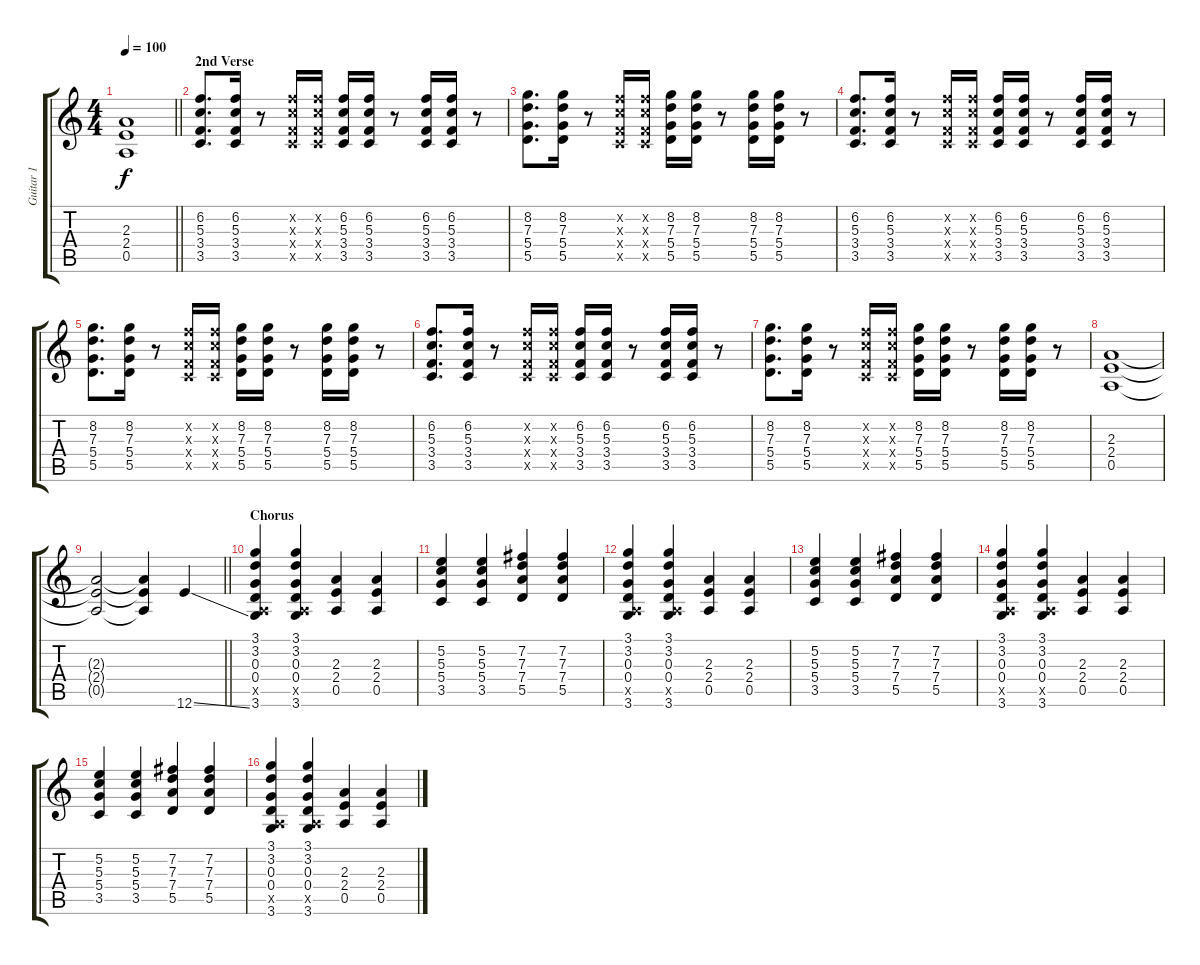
\track ("Guitar 1" "Guitar 1") {instrument overdrivenguitar}
\staff {score tabs}
\tuning (E4 B3 G3 D3 A2 E2) {hide}
\ts (4 4)
\tempo 100
\clef g2
\barLineRight lightlight
\ks c
(2.3{t} 2.4{t} 0.5{t}).1{dy f} |
\section ("" "2nd Verse")
(6.2 5.3 3.4 3.5).8{d} (6.2 5.3 3.4 3.5).16 r.8 (6.2{x} 5.3{x} 3.4{x} 3.5{x}).16 (6.2{x} 5.3{x} 3.4{x} 3.5{x}).16 (6.2 5.3 3.4 3.5).16 (6.2 5.3 3.4 3.5).16 r.8 (6.2 5.3 3.4 3.5).16 (6.2 5.3 3.4 3.5).16 r.8 |
(8.2 7.3 5.4 5.5).8{d} (8.2 7.3 5.4 5.5).16 r.8 (6.2{x} 5.3{x} 3.4{x} 3.5{x}).16 (6.2{x} 5.3{x} 3.4{x} 3.5{x}).16 (8.2 7.3 5.4 5.5).16 (8.2 7.3 5.4 5.5).16 r.8 (8.2 7.3 5.4 5.5).16 (8.2 7.3 5.4 5.5).16 r.8 |
(6.2 5.3 3.4 3.5).8{d} (6.2 5.3 3.4 3.5).16 r.8 (6.2{x} 5.3{x} 3.4{x} 3.5{x}).16 (6.2{x} 5.3{x} 3.4{x} 3.5{x}).16 (6.2 5.3 3.4 3.5).16 (6.2 5.3 3.4 3.5).16 r.8 (6.2 5.3 3.4 3.5).16 (6.2 5.3 3.4 3.5).16 r.8 |
(8.2 7.3 5.4 5.5).8{d} (8.2 7.3 5.4 5.5).16 r.8 (6.2{x} 5.3{x} 3.4{x} 3.5{x}).16 (6.2{x} 5.3{x} 3.4{x} 3.5{x}).16 (8.2 7.3 5.4 5.5).16 (8.2 7.3 5.4 5.5).16 r.8 (8.2 7.3 5.4 5.5).16 (8.2 7.3 5.4 5.5).16 r.8 |
(6.2 5.3 3.4 3.5).8{d} (6.2 5.3 3.4 3.5).16 r.8 (6.2{x} 5.3{x} 3.4{x} 3.5{x}).16 (6.2{x} 5.3{x} 3.4{x} 3.5{x}).16 (6.2 5.3 3.4 3.5).16 (6.2 5.3 3.4 3.5).16 r.8 (6.2 5.3 3.4 3.5).16 (6.2 5.3 3.4 3.5).16 r.8 |
(8.2 7.3 5.4 5.5).8{d} (8.2 7.3 5.4 5.5).16 r.8 (6.2{x} 5.3{x} 3.4{x} 3.5{x}).16 (6.2{x} 5.3{x} 3.4{x} 3.5{x}).16 (8.2 7.3 5.4 5.5).16 (8.2 7.3 5.4 5.5).16 r.8 (8.2 7.3 5.4 5.5).16 (8.2 7.3 5.4 5.5).16 r.8 |
(2.3 2.4 0.5).1 |
\barLineRight lightlight
(2.3{t} 2.4{t} 0.5{t}).2 (2.3{t} 2.4{t} 0.5{t}).4 12.6{ss}.4 |
\section ("" "Chorus")
(3.1 3.2 0.3 0.4 0.5{x} 3.6).4 (3.1 3.2 0.3 0.4 0.5{x} 3.6).4 (2.3 2.4 0.5).4 (2.3 2.4 0.5).4 |
(5.2 5.3 5.4 3.5).4 (5.2 5.3 5.4 3.5).4 (7.2 7.3 7.4 5.5).4 (7.2 7.3 7.4 5.5).4 |
(3.1 3.2 0.3 0.4 0.5{x} 3.6).4 (3.1 3.2 0.3 0.4 0.5{x} 3.6).4 (2.3 2.4 0.5).4 (2.3 2.4 0.5).4 |
(5.2 5.3 5.4 3.5).4 (5.2 5.3 5.4 3.5).4 (7.2 7.3 7.4 5.5).4 (7.2 7.3 7.4 5.5).4 |
(3.1 3.2 0.3 0.4 0.5{x} 3.6).4 (3.1 3.2 0.3 0.4 0.5{x} 3.6).4 (2.3 2.4 0.5).4 (2.3 2.4 0.5).4 |
(5.2 5.3 5.4 3.5).4 (5.2 5.3 5.4 3.5).4 (7.2 7.3 7.4 5.5).4 (7.2 7.3 7.4 5.5).4 |
(3.1 3.2 0.3 0.4 0.5{x} 3.6).4 (3.1 3.2 0.3 0.4 0.5{x} 3.6).4 (2.3 2.4 0.5).4 (2.3 2.4 0.5).4
